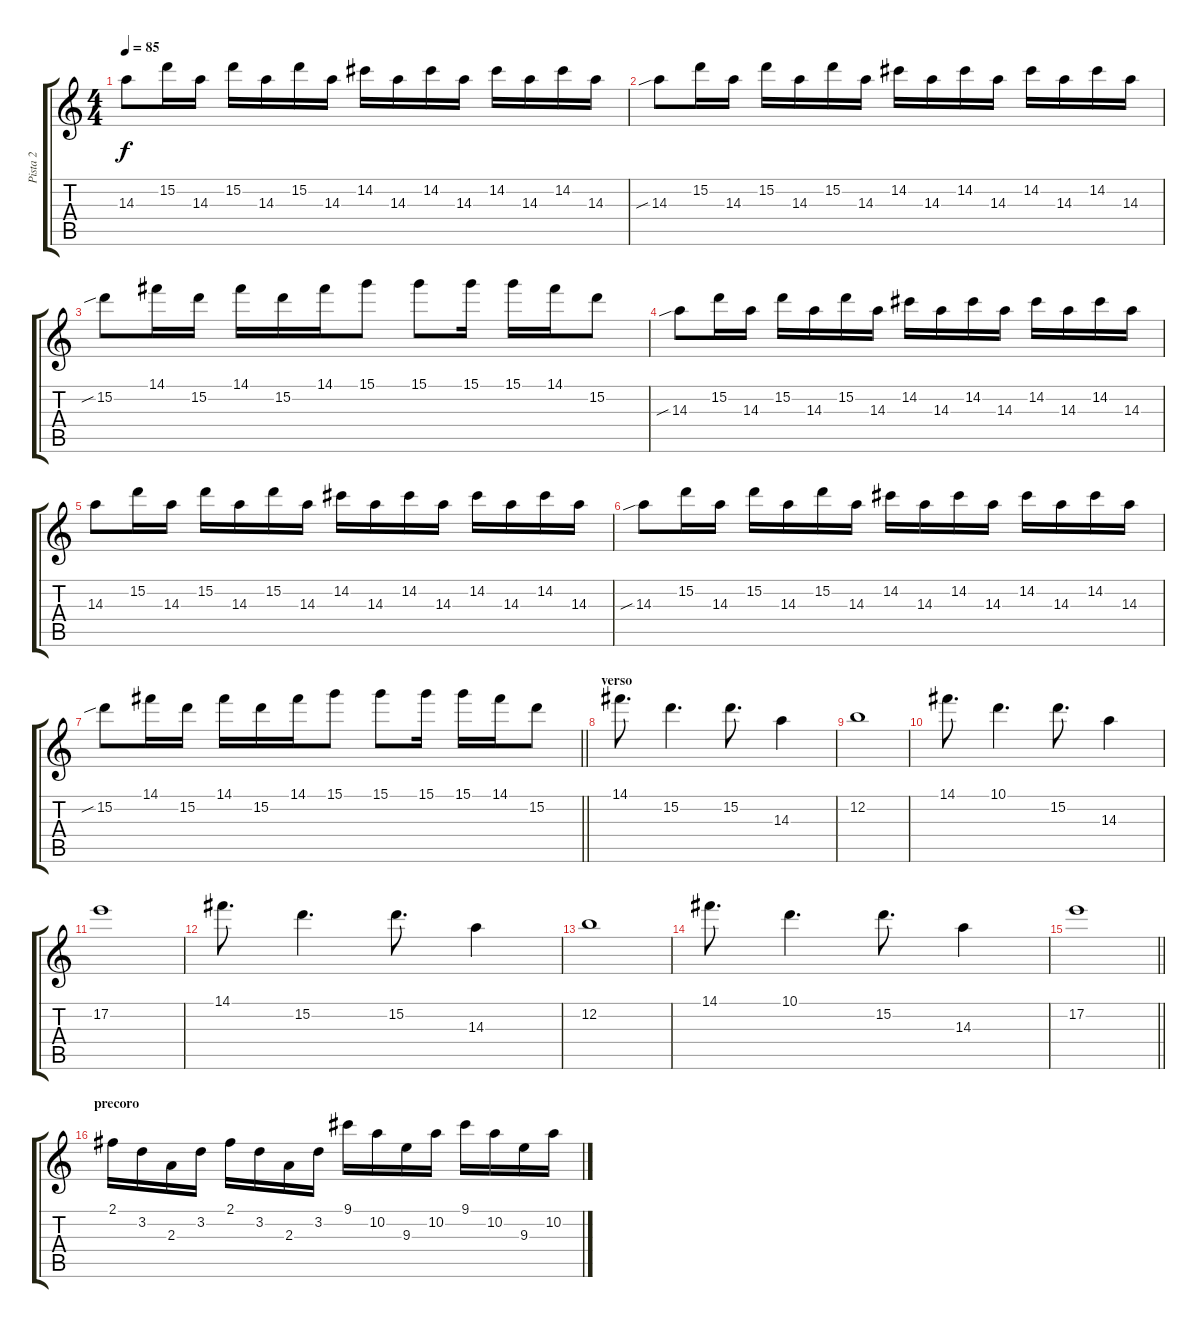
\track ("Pista 2" "Pista 2") {instrument distortionguitar}
\staff {score tabs}
\tuning (E4 B3 G3 D3 A2 E2) {hide}
\ts (4 4)
\tempo 85
\clef g2
\ks c
14.3.8{dy f} 15.2.16 14.3.16 15.2.16 14.3.16 15.2.16 14.3.16 14.2.16 14.3.16 14.2.16 14.3.16 14.2.16 14.3.16 14.2.16 14.3.16 |
14.3{sib}.8 15.2.16 14.3.16 15.2.16 14.3.16 15.2.16 14.3.16 14.2.16 14.3.16 14.2.16 14.3.16 14.2.16 14.3.16 14.2.16 14.3.16 |
15.2{sib}.8 14.1.16 15.2.16 14.1.16 15.2.16 14.1.16 15.1.8 15.1.8 15.1.16 15.1.16 14.1.16 15.2.8 |
14.3{sib}.8 15.2.16 14.3.16 15.2.16 14.3.16 15.2.16 14.3.16 14.2.16 14.3.16 14.2.16 14.3.16 14.2.16 14.3.16 14.2.16 14.3.16 |
14.3.8 15.2.16 14.3.16 15.2.16 14.3.16 15.2.16 14.3.16 14.2.16 14.3.16 14.2.16 14.3.16 14.2.16 14.3.16 14.2.16 14.3.16 |
14.3{sib}.8 15.2.16 14.3.16 15.2.16 14.3.16 15.2.16 14.3.16 14.2.16 14.3.16 14.2.16 14.3.16 14.2.16 14.3.16 14.2.16 14.3.16 |
\barLineRight lightlight
15.2{sib}.8 14.1.16 15.2.16 14.1.16 15.2.16 14.1.16 15.1.8 15.1.8 15.1.16 15.1.16 14.1.16 15.2.8 |
\section ("" "verso")
14.1.8{d} 15.2.4{d} 15.2.8{d} 14.3.4 |
12.2.1 |
14.1.8{d} 10.1.4{d} 15.2.8{d} 14.3.4 |
17.2.1 |
14.1.8{d} 15.2.4{d} 15.2.8{d} 14.3.4 |
12.2.1 |
14.1.8{d} 10.1.4{d} 15.2.8{d} 14.3.4 |
\barLineRight lightlight
17.2.1 |
\section ("" "precoro")
2.1.16{volume 12 instrument distortionguitar} 3.2.16 2.3.16 3.2.16 2.1.16 3.2.16 2.3.16 3.2.16 9.1.16 10.2.16 9.3.16 10.2.16 9.1.16 10.2.16 9.3.16 10.2.16
